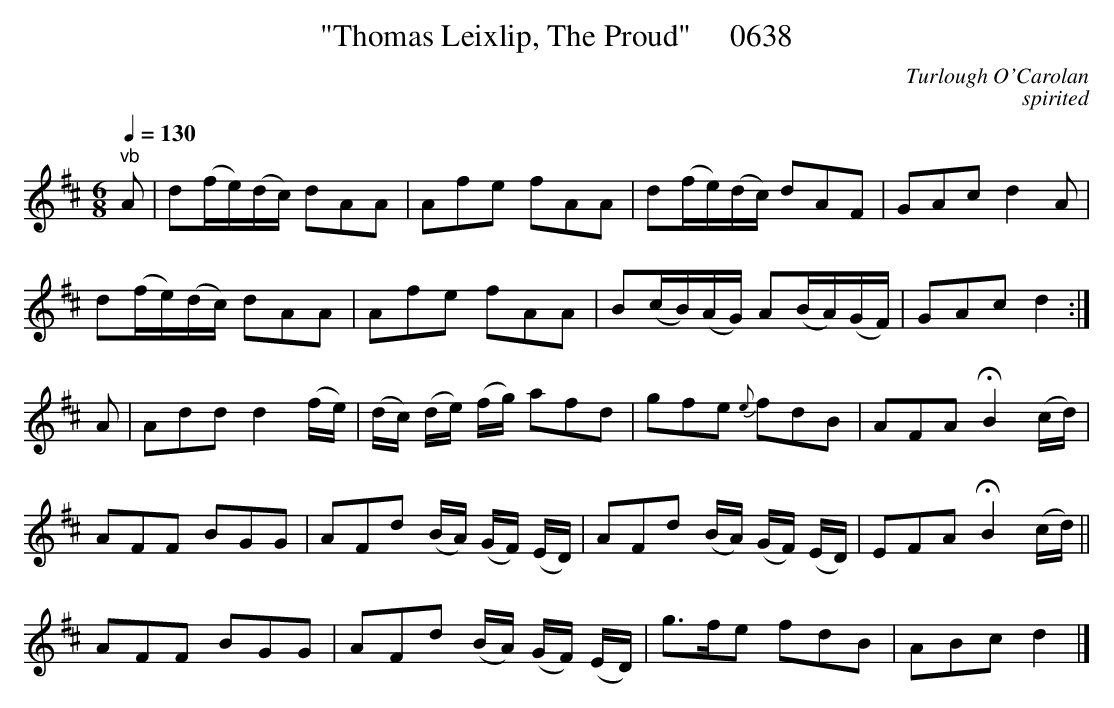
X:1
T:"Thomas Leixlip, The Proud"     0638
C:Turlough O'Carolan
C:spirited
Q:1/4=130
M:6/8
L:1/8
K:D
"^vb"A|d(f/2e/2)(d/2c/2) dAA|Afe fAA|d(f/2e/2)(d/2c/2) dAF|GAc d2A|
d(f/2e/2)(d/2c/2) dAA|Afe fAA|B(c/2B/2)(A/2G/2) A(B/2A/2)(G/2F/2)|GAc d2:|
A|Add d2(f/2e/2)|(d/2c/2) (d/2e/2) (f/2g/2) afd|gfe {e}fdB|AFA HB2(c/2d/2)|
AFF BGG|AFd (B/2A/2) (G/2F/2) (E/2D/2)|AFd (B/2A/2) (G/2F/2) (E/2D/2)|EFA HB2(c/2d/2)||
AFF BGG|AFd (B/2A/2) (G/2F/2) (E/2D/2)|g3/2f/2e fdB|ABc d2|]
